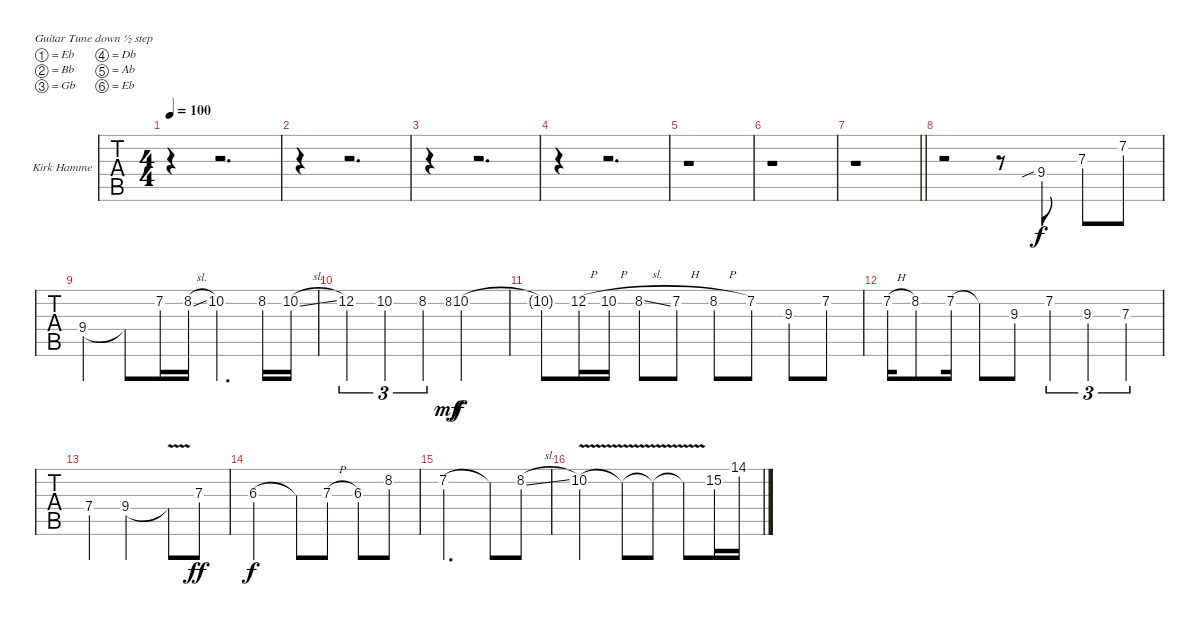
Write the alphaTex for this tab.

\bracketExtendMode groupsimilarinstruments
\firstSystemTrackNameOrientation horizontal
\otherSystemsTrackNameOrientation horizontal
\track ("Kirk Hammett" "Kirk Hamme") {instrument distortionguitar}
\staff {tabs}
\tuning (Eb4 Bb3 Gb3 Db3 Ab2 Eb2)
\ts (4 4)
\beaming (8 2 2 2 2)
\tempo 100
\clef g2
\ks bminor
r.4{dy f instrument distortionguitar} r.2{d} |
r.4 r.2{d} |
r.4 r.2{d} |
r.4 r.2{d} |
r.1 |
r.1 |
\barLineRight lightlight
r.1 |
r.2 r.8 9.4{sib}.8 7.3.8 7.2.8 |
9.4.4 9.4{t}.8 7.2.16 8.2{sl}.16 10.2.4{d} 8.2.16 10.2{sl}.16 |
12.2.4{tu (3 2)} 10.2.4{tu (3 2)} 8.2.4{tu (3 2)} 8.2.8{gr dy mf} 10.2.2{dy f} |
10.2{t}.8 12.2{h}.16 10.2{h}.16 8.2{sl}.8 7.2{h}.8 8.2{h}.8 7.2.8 9.3.8 7.2.8 |
7.2{h}.16 8.2.8 7.2.16 7.2{t}.8 9.3.8 7.2.4{tu (3 2)} 9.3.4{tu (3 2)} 7.3.4{tu (3 2)} |
7.4.4 9.4.2 9.4{v t}.8 7.3{ac}.8{dy ff} |
6.3.2{dy f} 6.3{t}.8 7.3{h}.8 6.3.8 8.2.8 |
7.2.2{d} 7.2{t}.8 8.2{sl}.8 |
10.2{v}.2 10.2{v t}.8 10.2{v t}.8 10.2{v t}.8 15.2.16 14.1.16
